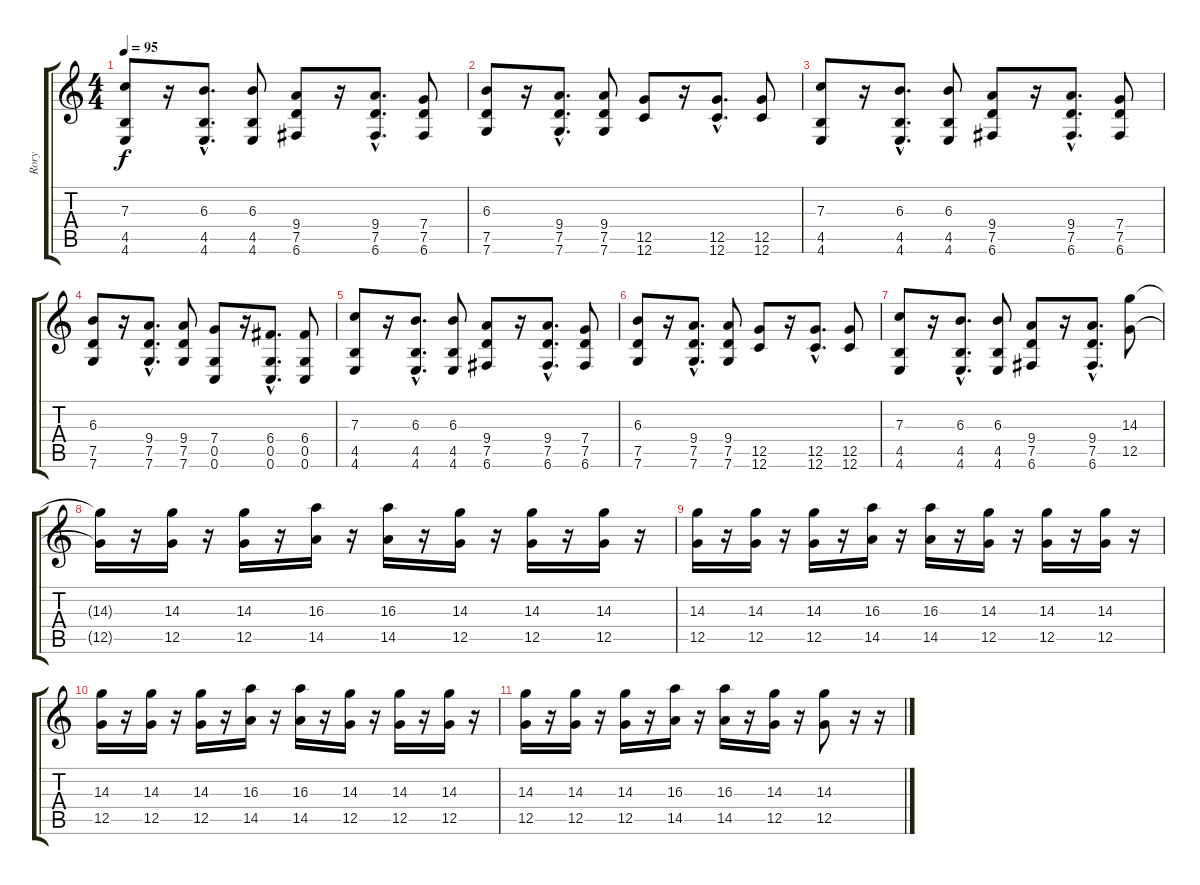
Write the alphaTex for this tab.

\track ("Rory" "Rory") {instrument distortionguitar}
\staff {score tabs}
\tuning (D4 A3 F3 C3 G2 C2) {hide}
\ts (4 4)
\tempo 95
\clef g2
\ks c
(7.3 4.5 4.6).8{dy f} r.16 (6.3{hac} 4.5{hac} 4.6{hac}).8{d} (6.3 4.5 4.6).8 (9.4 7.5 6.6).8 r.16 (9.4{hac} 7.5{hac} 6.6{hac}).8{d} (7.4 7.5 6.6).8 |
(6.3 7.5 7.6).8 r.16 (9.4{hac} 7.5{hac} 7.6{hac}).8{d} (9.4 7.5 7.6).8 (12.5 12.6).8 r.16 (12.5{hac} 12.6{hac}).8{d} (12.5 12.6).8 |
(7.3 4.5 4.6).8 r.16 (6.3{hac} 4.5{hac} 4.6{hac}).8{d} (6.3 4.5 4.6).8 (9.4 7.5 6.6).8 r.16 (9.4{hac} 7.5{hac} 6.6{hac}).8{d} (7.4 7.5 6.6).8 |
(6.3 7.5 7.6).8 r.16 (9.4{hac} 7.5{hac} 7.6{hac}).8{d} (9.4 7.5 7.6).8 (7.4 0.5 0.6).8 r.16 (6.4{hac} 0.5{hac} 0.6{hac}).8{d} (6.4 0.5 0.6).8 |
(7.3 4.5 4.6).8 r.16 (6.3{hac} 4.5{hac} 4.6{hac}).8{d} (6.3 4.5 4.6).8 (9.4 7.5 6.6).8 r.16 (9.4{hac} 7.5{hac} 6.6{hac}).8{d} (7.4 7.5 6.6).8 |
(6.3 7.5 7.6).8 r.16 (9.4{hac} 7.5{hac} 7.6{hac}).8{d} (9.4 7.5 7.6).8 (12.5 12.6).8 r.16 (12.5{hac} 12.6{hac}).8{d} (12.5 12.6).8 |
(7.3 4.5 4.6).8 r.16 (6.3{hac} 4.5{hac} 4.6{hac}).8{d} (6.3 4.5 4.6).8 (9.4 7.5 6.6).8 r.16 (9.4{hac} 7.5{hac} 6.6{hac}).8{d} (14.3 12.5).8 |
(14.3{t} 12.5{t}).16 r.16 (14.3 12.5).16 r.16 (14.3 12.5).16 r.16 (16.3 14.5).16 r.16 (16.3 14.5).16 r.16 (14.3 12.5).16 r.16 (14.3 12.5).16 r.16 (14.3 12.5).16 r.16 |
(14.3 12.5).16 r.16 (14.3 12.5).16 r.16 (14.3 12.5).16 r.16 (16.3 14.5).16 r.16 (16.3 14.5).16 r.16 (14.3 12.5).16 r.16 (14.3 12.5).16 r.16 (14.3 12.5).16 r.16 |
(14.3 12.5).16 r.16 (14.3 12.5).16 r.16 (14.3 12.5).16 r.16 (16.3 14.5).16 r.16 (16.3 14.5).16 r.16 (14.3 12.5).16 r.16 (14.3 12.5).16 r.16 (14.3 12.5).16 r.16 |
(14.3 12.5).16 r.16 (14.3 12.5).16 r.16 (14.3 12.5).16 r.16 (16.3 14.5).16 r.16 (16.3 14.5).16 r.16 (14.3 12.5).16 r.16 (14.3 12.5).8 r.16 r.16
